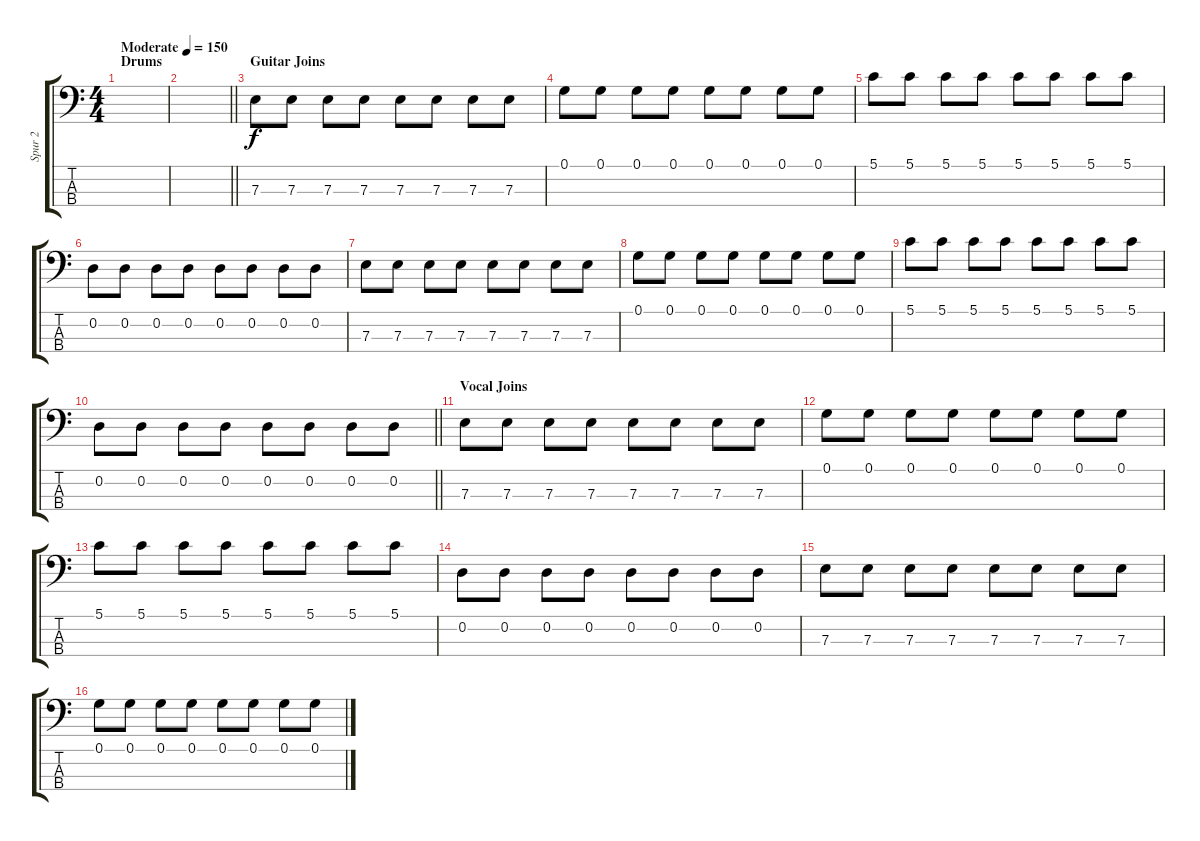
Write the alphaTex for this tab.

\track ("Spur 2" "Spur 2") {instrument electricbassfinger}
\staff {score tabs}
\tuning (G2 D2 A1 E1) {hide}
\ts (4 4)
\section ("" "Drums")
\tempo (150 "Moderate")
\clef f4
\ks c
|
\barLineRight lightlight
|
\section ("" "Guitar Joins")
7.3.8 7.3.8 7.3.8 7.3.8 7.3.8 7.3.8 7.3.8 7.3.8 |
0.1.8 0.1.8 0.1.8 0.1.8 0.1.8 0.1.8 0.1.8 0.1.8 |
5.1.8 5.1.8 5.1.8 5.1.8 5.1.8 5.1.8 5.1.8 5.1.8 |
0.2.8 0.2.8 0.2.8 0.2.8 0.2.8 0.2.8 0.2.8 0.2.8 |
7.3.8 7.3.8 7.3.8 7.3.8 7.3.8 7.3.8 7.3.8 7.3.8 |
0.1.8 0.1.8 0.1.8 0.1.8 0.1.8 0.1.8 0.1.8 0.1.8 |
5.1.8 5.1.8 5.1.8 5.1.8 5.1.8 5.1.8 5.1.8 5.1.8 |
\barLineRight lightlight
0.2.8 0.2.8 0.2.8 0.2.8 0.2.8 0.2.8 0.2.8 0.2.8 |
\section ("" "Vocal Joins")
7.3.8 7.3.8 7.3.8 7.3.8 7.3.8 7.3.8 7.3.8 7.3.8 |
0.1.8 0.1.8 0.1.8 0.1.8 0.1.8 0.1.8 0.1.8 0.1.8 |
5.1.8 5.1.8 5.1.8 5.1.8 5.1.8 5.1.8 5.1.8 5.1.8 |
0.2.8 0.2.8 0.2.8 0.2.8 0.2.8 0.2.8 0.2.8 0.2.8 |
7.3.8 7.3.8 7.3.8 7.3.8 7.3.8 7.3.8 7.3.8 7.3.8 |
0.1.8 0.1.8 0.1.8 0.1.8 0.1.8 0.1.8 0.1.8 0.1.8
